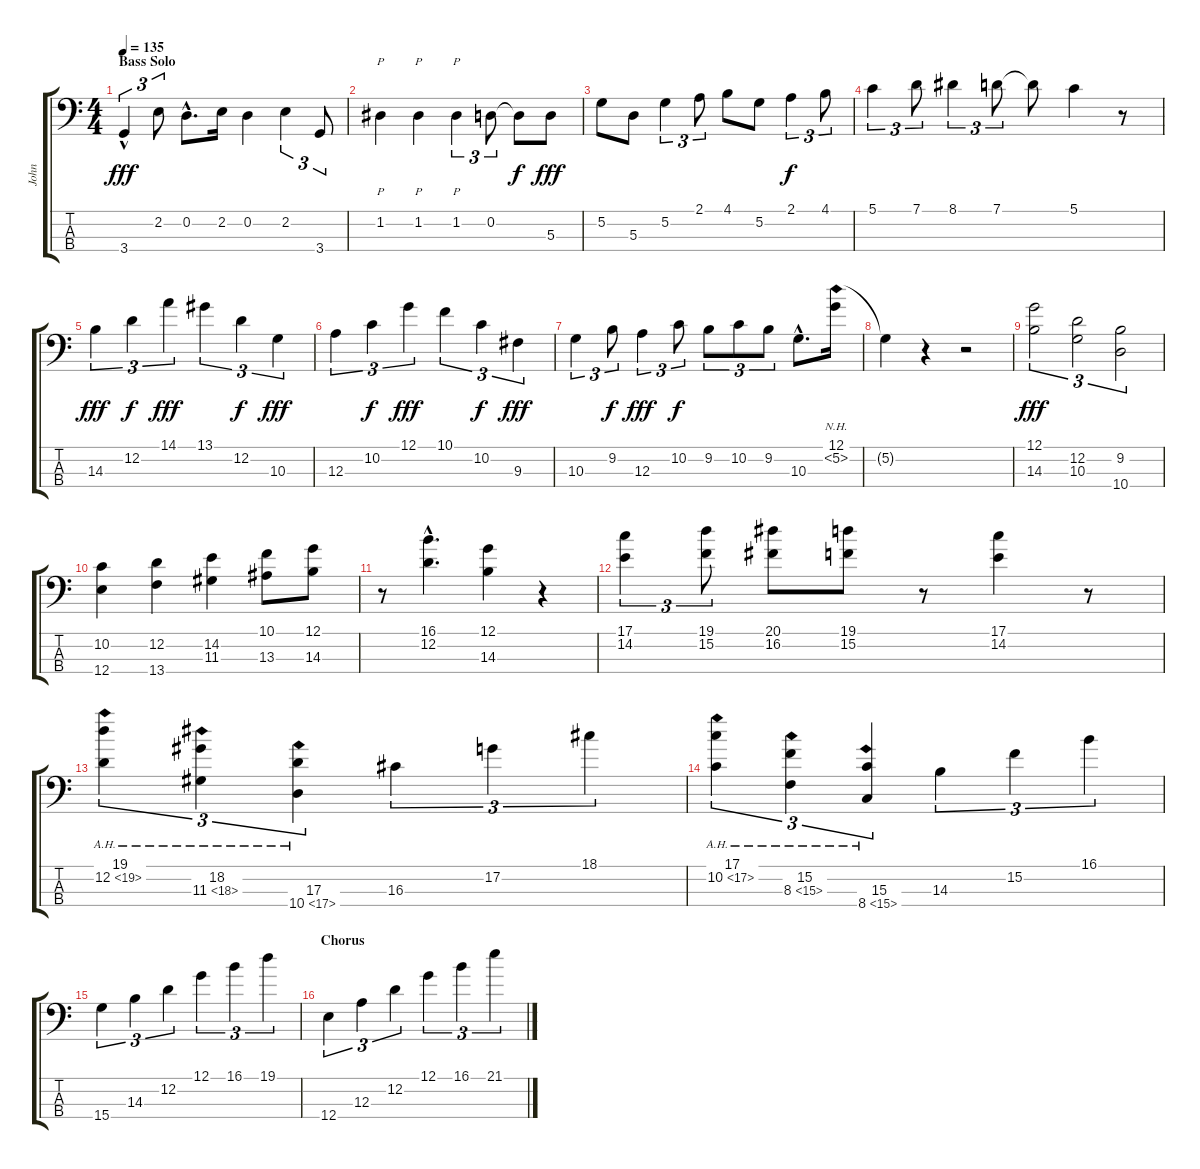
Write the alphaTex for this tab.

\track ("John" "John") {instrument electricbassfinger}
\staff {score tabs}
\tuning (G2 D2 A1 E1) {hide}
\ts (4 4)
\section ("" "Bass Solo")
\tempo 135
\clef f4
\ks c
3.4{hac}.4{tu (3 2) dy fff volume 16} 2.2.8{tu (3 2)} 0.2{hac}.8{d} 2.2.16 0.2.4 2.2.4{tu (3 2)} 3.4.8{tu (3 2)} |
1.2.4{p} 1.2.4{p} 1.2.4{p tu (3 2)} 0.2.8{tu (3 2)} 0.2{t}.8{dy f} 5.3.8{dy fff} |
5.2.8 5.3.8 5.2.4{tu (3 2)} 2.1.8{tu (3 2)} 4.1.8 5.2.8 2.1.4{tu (3 2) dy f} 4.1.8{tu (3 2)} |
5.1.4{tu (3 2)} 7.1.8{tu (3 2)} 8.1.4{tu (3 2)} 7.1.8{tu (3 2)} 7.1{t}.8 5.1.4 r.8 |
14.3.4{tu (3 2) dy fff} 12.2.4{tu (3 2) dy f} 14.1.4{tu (3 2) dy fff} 13.1.4{tu (3 2)} 12.2.4{tu (3 2) dy f} 10.3.4{tu (3 2) dy fff} |
12.3.4{tu (3 2)} 10.2.4{tu (3 2) dy f} 12.1.4{tu (3 2) dy fff} 10.1.4{tu (3 2)} 10.2.4{tu (3 2) dy f} 9.3.4{tu (3 2) dy fff} |
10.3.4{tu (3 2)} 9.2.8{tu (3 2) dy f} 12.3.4{tu (3 2) dy fff} 10.2.8{tu (3 2) dy f} 9.2.8{tu (3 2)} 10.2.8{tu (3 2)} 9.2.8{tu (3 2)} 10.3{hac}.8{d} (12.1 5.2{nh}).16 |
5.2{t}.4 r.4 r.2 |
(12.1 14.3).2{tu (3 2) dy fff} (12.2 10.3).2{tu (3 2)} (9.2 10.4).2{tu (3 2)} |
(10.2 12.4).4 (12.2 13.4).4 (14.2 11.3).4 (10.1 13.3).8 (12.1 14.3).8 |
r.8 (16.1{hac} 12.2{hac}).4{d} (12.1 14.3).4 r.4 |
(17.1 14.2).4{tu (3 2)} (19.1 15.2).8{tu (3 2)} (20.1 16.2).8 (19.1 15.2).8 r.8 (17.1 14.2).4 r.8 |
(19.1 12.2{ah 7}).4{tu (3 2)} (18.2 11.3{ah 7}).4{tu (3 2)} (17.3 10.4{ah 7}).4{tu (3 2)} 16.3.4{tu (3 2)} 17.2.4{tu (3 2)} 18.1.4{tu (3 2)} |
(17.1 10.2{ah 7}).4{tu (3 2)} (15.2 8.3{ah 7}).4{tu (3 2)} (15.3 8.4{ah 7}).4{tu (3 2)} 14.3.4{tu (3 2)} 15.2.4{tu (3 2)} 16.1.4{tu (3 2)} |
15.4.4{tu (3 2)} 14.3.4{tu (3 2)} 12.2.4{tu (3 2)} 12.1.4{tu (3 2)} 16.1.4{tu (3 2)} 19.1.4{tu (3 2)} |
\section ("" "Chorus")
12.4.4{tu (3 2)} 12.3.4{tu (3 2)} 12.2.4{tu (3 2)} 12.1.4{tu (3 2)} 16.1.4{tu (3 2)} 21.1.4{tu (3 2)}
